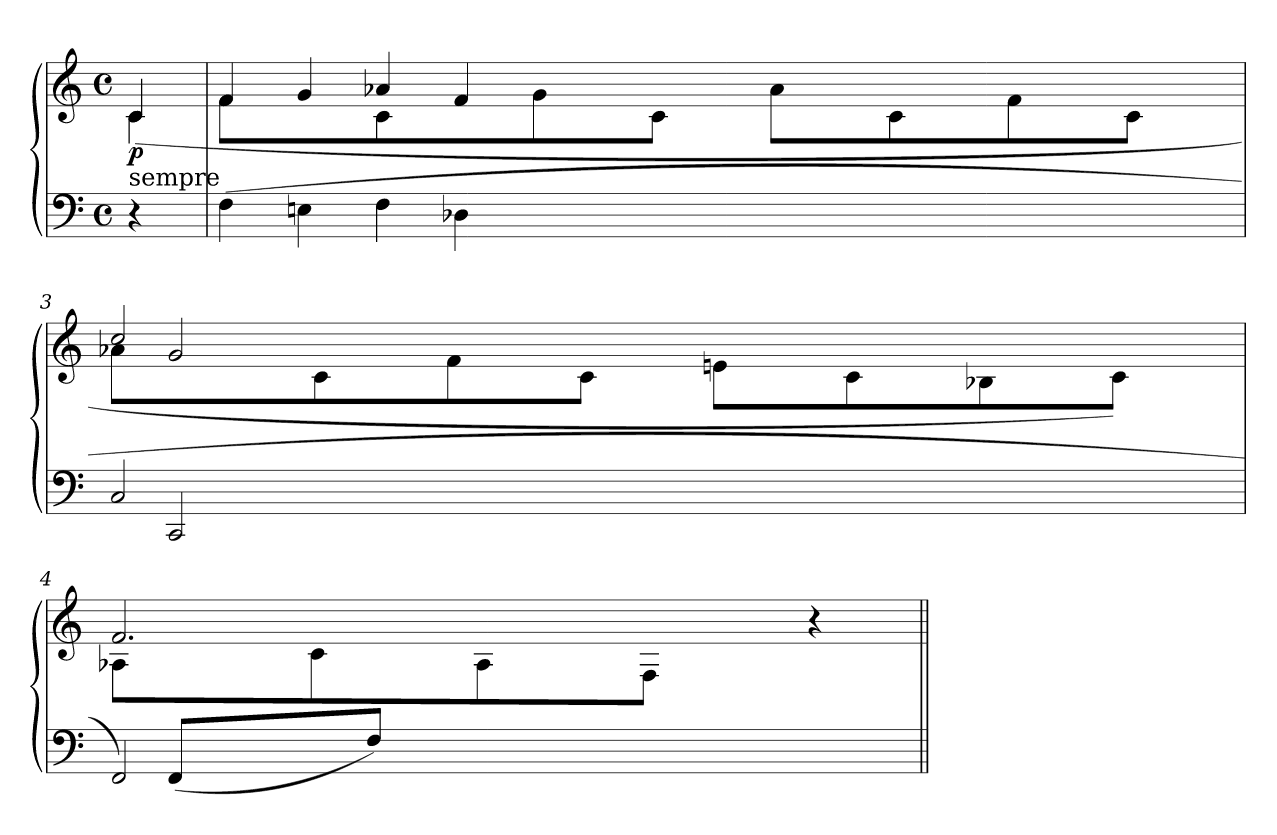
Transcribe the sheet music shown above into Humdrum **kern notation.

**kern	**kern	**dynam
*part2	*part1	*part1
*staff2	*staff1	*staff1
*clefF4	*clefG2	*
*M4/4	*M4/4	*
*met(c)	*met(c)	*
=1	=1	=1
*	*^	*
!LO:TX:a:t=sempre	!	!	!
!LO:N:vis=4	!LO:N:vis=4	!LO:N:vis=4	!LO:DY:b
2r	2c/	(>2c\	p
=2	=2	=2	=2
!LO:N:vis=4	!LO:N:vis=4	!LO:N:vis=8	!
(>2F\	2f/	1f\L	.
!LO:N:vis=4	!LO:N:vis=4	!	!
2En\	2g/	.	.
!LO:N:vis=4	!LO:N:vis=4	!LO:N:vis=8	!
2F\	2a-/	1c\	.
!LO:N:vis=4	!LO:N:vis=4	!	!
2D-\	2f/	.	.
!	!	!LO:N:vis=8	!
00.ryy	00.ryy	1g\	.
!	!	!LO:N:vis=8	!
.	.	1c\J	.
!	!	!LO:N:vis=8	!
.	.	1a-\L	.
!	!	!LO:N:vis=8	!
.	.	1c\	.
!	!	!LO:N:vis=8	!
.	.	1f\	.
!	!	!LO:N:vis=8	!
.	.	1c\J	.
=3	=3	=3	=3
!LO:N:vis=2	!LO:N:vis=2	!LO:N:vis=8	!
4C/	4cc/	1a-\L	.
!LO:N:vis=2	!LO:N:vis=2	!	!
4CC/	4g/	.	.
2%15ryy	2%15ryy	.	.
!	!	!LO:N:vis=8	!
.	.	1c\	.
!	!	!LO:N:vis=8	!
.	.	1f\	.
!	!	!LO:N:vis=8	!
.	.	1c\J	.
!	!	!LO:N:vis=8	!
.	.	1en\L	.
!	!	!LO:N:vis=8	!
.	.	1c\	.
!	!	!LO:N:vis=8	!
.	.	1B-\	.
!	!	!LO:N:vis=8	!
.	.	1c\J)	.
=4	=4	=4	=4
!LO:N:vis=2	!	!LO:N:vis=8	!
4FF/)	2.f/	1A-\L	.
!LO:N:vis=8	!	!	!
(<1FF/L	.	.	.
.	4%15ryy	.	.
!	!	!LO:N:vis=8	!
.	.	1c\	.
!LO:N:vis=8	!	!	!
1F/J)	.	.	.
!	!	!LO:N:vis=8	!
.	.	1A-\	.
1ryy	.	.	.
!	!	!LO:N:vis=8	!
.	.	1F\J	.
1ryy	.	.	.
!	!	!LO:N:vis=4	!
.	.	2r	.
4ryy	.	.	.
*	*v	*v	*
=||	=||	=||
*-	*-	*-
